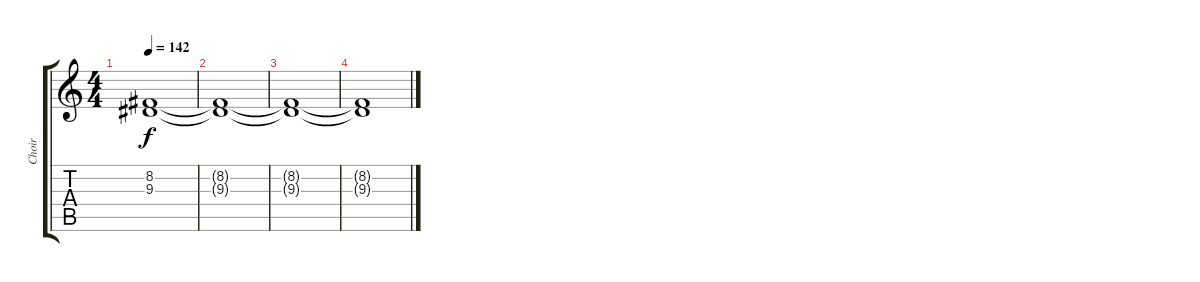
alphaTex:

\track ("Choir" "Choir") {instrument choiraahs}
\staff {score tabs}
\tuning (Eb4 Bb3 Gb3 Db3 Ab2 Eb2) {hide}
\ts (4 4)
\tempo 142
\clef g2
\ks c
(8.2 9.3).1{dy f instrument choiraahs} |
(8.2{t} 9.3{t}).1 |
(8.2{t} 9.3{t}).1 |
(8.2{t} 9.3{t}).1
